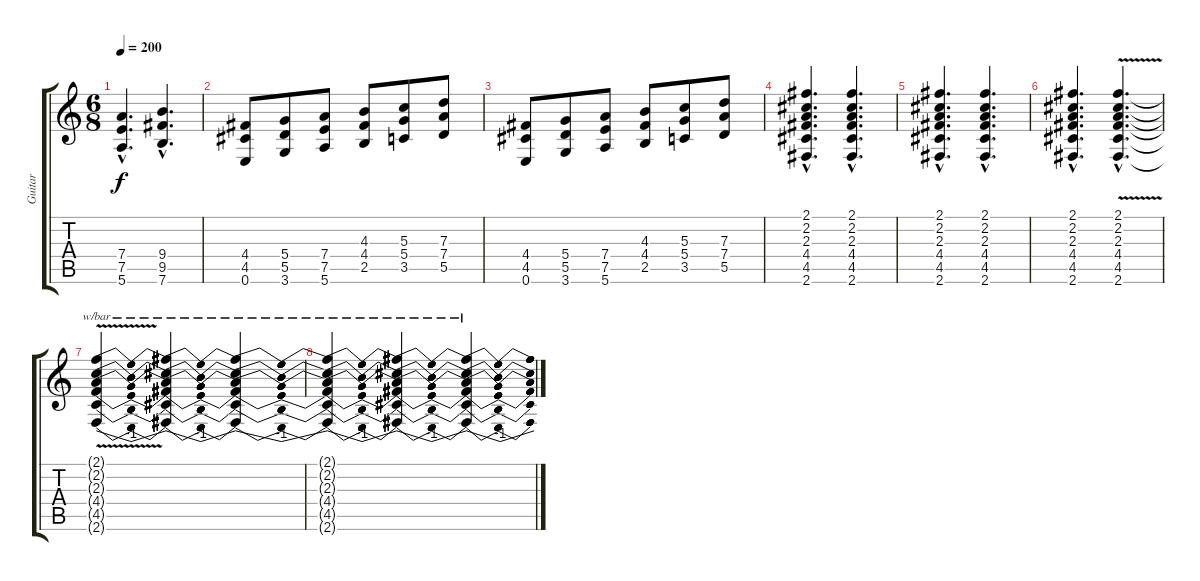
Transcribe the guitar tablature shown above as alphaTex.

\track ("Guitar" "Guitar") {instrument overdrivenguitar}
\staff {score tabs}
\tuning (E4 B3 G3 D3 A2 E2) {hide}
\ts (6 8)
\tempo 200
\clef g2
\ks c
(7.4{hac} 7.5{hac} 5.6{hac}).4{d dy f} (9.4{hac} 9.5{hac} 7.6{hac}).4{d} |
(4.4 4.5 0.6).8 (5.4 5.5 3.6).8 (7.4 7.5 5.6).8 (4.3 4.4 2.5).8 (5.3 5.4 3.5).8 (7.3 7.4 5.5).8 |
(4.4 4.5 0.6).8 (5.4 5.5 3.6).8 (7.4 7.5 5.6).8 (4.3 4.4 2.5).8 (5.3 5.4 3.5).8 (7.3 7.4 5.5).8 |
(2.1{hac} 2.2{hac} 2.3{hac} 4.4{hac} 4.5{hac} 2.6{hac}).4{d} (2.1{hac} 2.2{hac} 2.3{hac} 4.4{hac} 4.5{hac} 2.6{hac}).4{d} |
(2.1{hac} 2.2{hac} 2.3{hac} 4.4{hac} 4.5{hac} 2.6{hac}).4{d} (2.1{hac} 2.2{hac} 2.3{hac} 4.4{hac} 4.5{hac} 2.6{hac}).4{d} |
(2.1{hac} 2.2{hac} 2.3{hac} 4.4{hac} 4.5{hac} 2.6{hac}).4{d} (2.1{v hac} 2.2{hac} 2.3{hac} 4.4{hac} 4.5{hac} 2.6{hac}).4{d} |
(2.1{t} 2.2{t} 2.3{t} 4.4{t} 4.5{t} 2.6{t}).4{tbe (dip default 0 0 30 -4 60 0)} (2.1{t} 2.2{t} 2.3{t} 4.4{t} 4.5{t} 2.6{t}).4{tbe (dip default 0 0 30 -4 60 0)} (2.1{t} 2.2{t} 2.3{t} 4.4{t} 4.5{t} 2.6{t}).4{tbe (dip default 0 0 30 -4 60 0)} |
(2.1{t} 2.2{t} 2.3{t} 4.4{t} 4.5{t} 2.6{t}).4{tbe (dip default 0 0 30 -4 60 0)} (2.1{t} 2.2{t} 2.3{t} 4.4{t} 4.5{t} 2.6{t}).4{tbe (dip default 0 0 30 -4 60 0)} (2.1{t} 2.2{t} 2.3{t} 4.4{t} 4.5{t} 2.6{t}).4{tbe (dip default 0 0 30 -4 60 0)}
